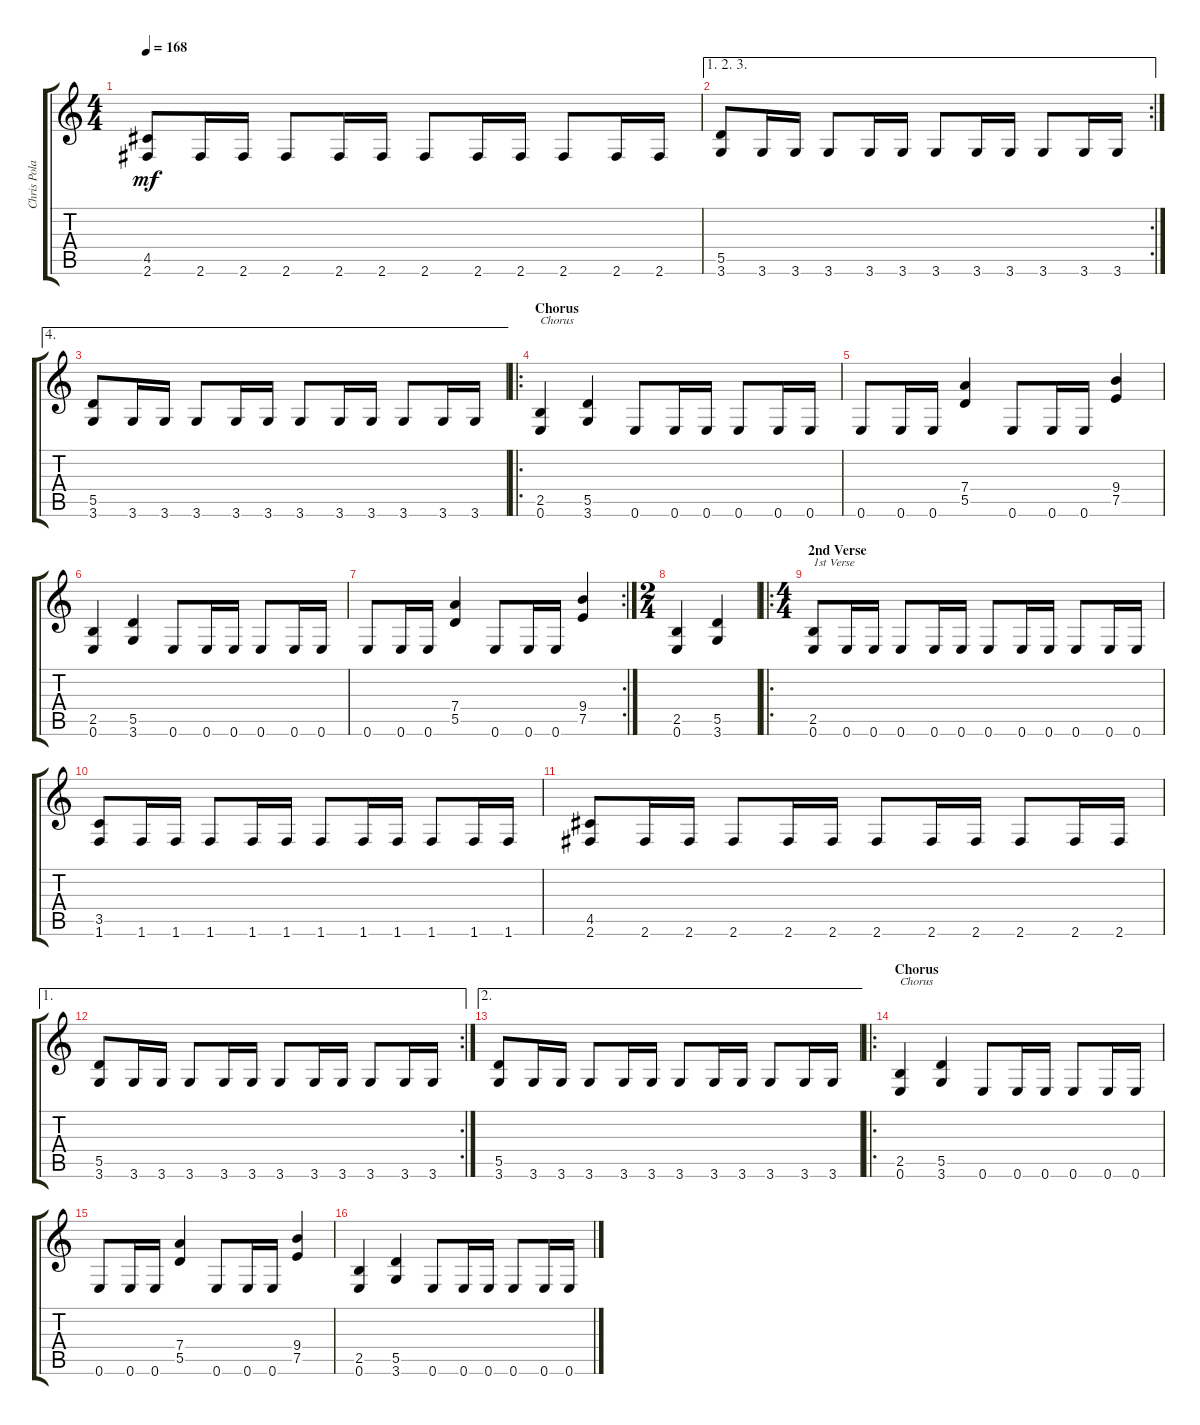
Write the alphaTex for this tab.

\track ("Chris Poland" "Chris Pola") {instrument distortionguitar}
\staff {score tabs}
\tuning (E4 B3 G3 D3 A2 E2) {hide}
\ts (4 4)
\tempo 168
\clef g2
\ks c
(4.5 2.6).8{dy mf} 2.6.16 2.6.16 2.6.8 2.6.16 2.6.16 2.6.8 2.6.16 2.6.16 2.6.8 2.6.16 2.6.16 |
\ae (1 2 3)
\rc 2
(5.5 3.6).8 3.6.16 3.6.16 3.6.8 3.6.16 3.6.16 3.6.8 3.6.16 3.6.16 3.6.8 3.6.16 3.6.16 |
\ae 4
(5.5 3.6).8 3.6.16 3.6.16 3.6.8 3.6.16 3.6.16 3.6.8 3.6.16 3.6.16 3.6.8 3.6.16 3.6.16 |
\ro
\section ("" "Chorus")
(2.5 0.6).4{txt "Chorus"} (5.5 3.6).4 0.6.8 0.6.16 0.6.16 0.6.8 0.6.16 0.6.16 |
0.6.8 0.6.16 0.6.16 (7.4 5.5).4 0.6.8 0.6.16 0.6.16 (9.4 7.5).4 |
(2.5 0.6).4 (5.5 3.6).4 0.6.8 0.6.16 0.6.16 0.6.8 0.6.16 0.6.16 |
\rc 2
0.6.8 0.6.16 0.6.16 (7.4 5.5).4 0.6.8 0.6.16 0.6.16 (9.4 7.5).4 |
\ts (2 4)
(2.5 0.6).4 (5.5 3.6).4 |
\ro
\ts (4 4)
\section ("" "2nd Verse")
(2.5 0.6).8{txt "1st Verse"} 0.6.16 0.6.16 0.6.8 0.6.16 0.6.16 0.6.8 0.6.16 0.6.16 0.6.8 0.6.16 0.6.16 |
(3.5 1.6).8 1.6.16 1.6.16 1.6.8 1.6.16 1.6.16 1.6.8 1.6.16 1.6.16 1.6.8 1.6.16 1.6.16 |
(4.5 2.6).8 2.6.16 2.6.16 2.6.8 2.6.16 2.6.16 2.6.8 2.6.16 2.6.16 2.6.8 2.6.16 2.6.16 |
\ae 1
\rc 2
(5.5 3.6).8 3.6.16 3.6.16 3.6.8 3.6.16 3.6.16 3.6.8 3.6.16 3.6.16 3.6.8 3.6.16 3.6.16 |
\ae 2
(5.5 3.6).8 3.6.16 3.6.16 3.6.8 3.6.16 3.6.16 3.6.8 3.6.16 3.6.16 3.6.8 3.6.16 3.6.16 |
\ro
\section ("" "Chorus")
(2.5 0.6).4{txt "Chorus"} (5.5 3.6).4 0.6.8 0.6.16 0.6.16 0.6.8 0.6.16 0.6.16 |
0.6.8 0.6.16 0.6.16 (7.4 5.5).4 0.6.8 0.6.16 0.6.16 (9.4 7.5).4 |
(2.5 0.6).4 (5.5 3.6).4 0.6.8 0.6.16 0.6.16 0.6.8 0.6.16 0.6.16
